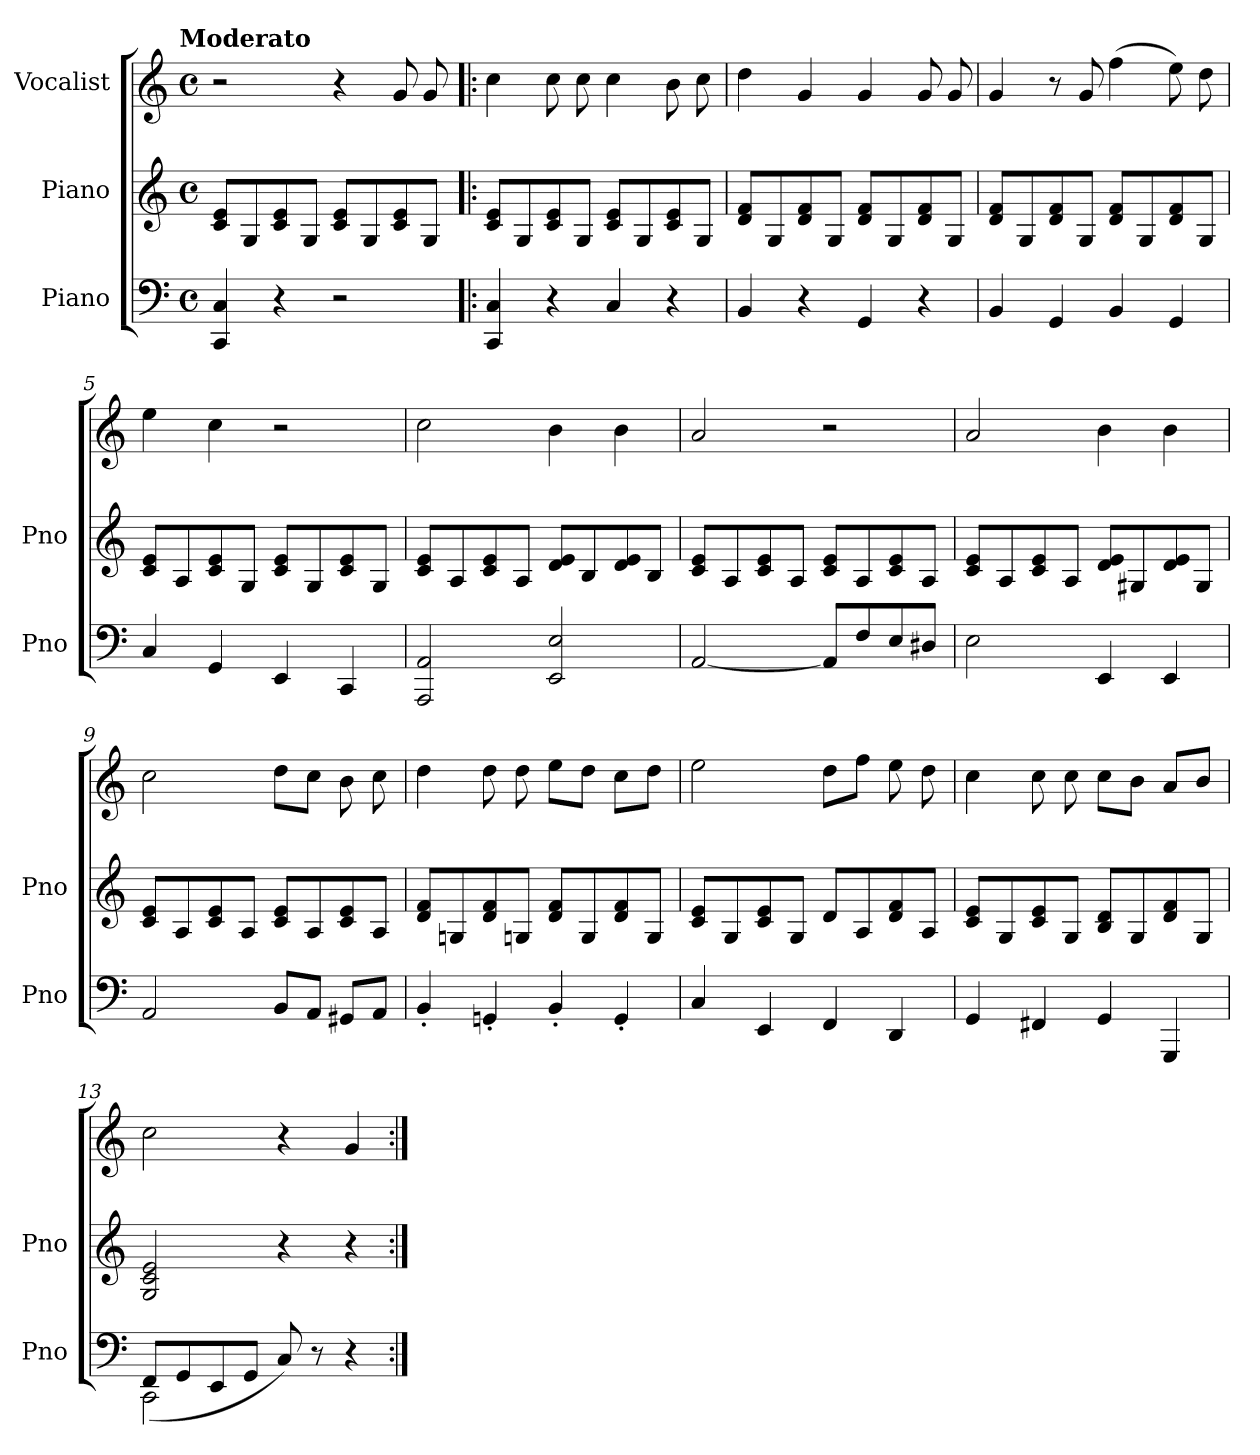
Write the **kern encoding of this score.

**kern	**kern	**kern
*part3	*part2	*part1
*staff3	*staff2	*staff1
*I"Piano	*I"Piano	*I"Vocalist
*I'Pno	*I'Pno	*
*clefF4	*clefG2	*clefG2
*k[]	*k[]	*k[]
*C:	*C:	*C:
!!LO:TX:omd:t=Moderato
*M4/4	*M4/4	*M4/4
*met(c)	*met(c)	*met(c)
*MM84	*MM84	*MM84
=1	=1	=1
4CC 4C	8c 8eL	2r
.	8G	.
4r	8c 8e	.
.	8GJ	.
2r	8c 8eL	4r
.	8G	.
.	8c 8e	8g
.	8GJ	8g
=2!|:	=2!|:	=2!|:
4CC 4C	8c 8eL	4cc
.	8G	.
4r	8c 8e	8cc
.	8GJ	8cc
4C	8c 8eL	4cc
.	8G	.
4r	8c 8e	8b
.	8GJ	8cc
=3	=3	=3
4BB	8d 8fL	4dd
.	8G	.
4r	8d 8f	4g
.	8GJ	.
4GG	8d 8fL	4g
.	8G	.
4r	8d 8f	8g
.	8GJ	8g
=4	=4	=4
4BB	8d 8fL	4g
.	8G	.
4GG	8d 8f	8r
.	8GJ	8g
4BB	8d 8fL	(4ff
.	8G	.
4GG	8d 8f	8ee)
.	8GJ	8dd
=5	=5	=5
4C	8c 8eL	4ee
.	8A	.
4GG	8c 8e	4cc
.	8GJ	.
4EE	8c 8eL	2r
.	8G	.
4CC	8c 8e	.
.	8GJ	.
=6	=6	=6
2AAA 2AA	8c 8eL	2cc
.	8A	.
.	8c 8e	.
.	8AJ	.
2EE 2E	8d 8eL	4b
.	8B	.
.	8d 8e	4b
.	8BJ	.
=7	=7	=7
[2AA	8c 8eL	2a
.	8A	.
.	8c 8e	.
.	8AJ	.
8AAL]	8c 8eL	2r
8F	8A	.
8E	8c 8e	.
8D#XJ	8AJ	.
=8	=8	=8
2E	8c 8eL	2a
.	8A	.
.	8c 8e	.
.	8AJ	.
4EE	8d 8eL	4b
.	8G#X	.
4EE	8d 8e	4b
.	8G#J	.
=9	=9	=9
2AA	8c 8eL	2cc
.	8A	.
.	8c 8e	.
.	8AJ	.
8BBL	8c 8eL	8ddL
8AAJ	8A	8ccJ
8GG#XL	8c 8e	8b
8AAJ	8AJ	8cc
=10	=10	=10
4BB'	8d 8fL	4dd
.	8Gn	.
4GGn'	8d 8f	8dd
.	8GnJ	8dd
4BB'	8d 8fL	8eeL
.	8G	8ddJ
4GG'	8d 8f	8ccL
.	8GJ	8ddJ
=11	=11	=11
4C	8c 8eL	2ee
.	8G	.
4EE	8c 8e	.
.	8GJ	.
4FF	8dL	8ddL
.	8A	8ffJ
4DD	8d 8f	8ee
.	8AJ	8dd
=12	=12	=12
4GG	8c 8eL	4cc
.	8G	.
4FF#X	8c 8e	8cc
.	8GJ	8cc
4GG	8B 8dL	8ccL
.	8G	8bJ
4GGG	8d 8f	8aL
.	8GJ	8bJ
=13	=13	=13
*^	*	*
8FFL	(2CC	2G 2c 2e	2cc
8GG	.	.	.
8EE	.	.	.
8GGJ	.	.	.
8C)	2ryy	4r	4r
8r	.	.	.
4r	.	4r	4g
*v	*v	*	*
=:|!	=:|!	=:|!
*-	*-	*-
